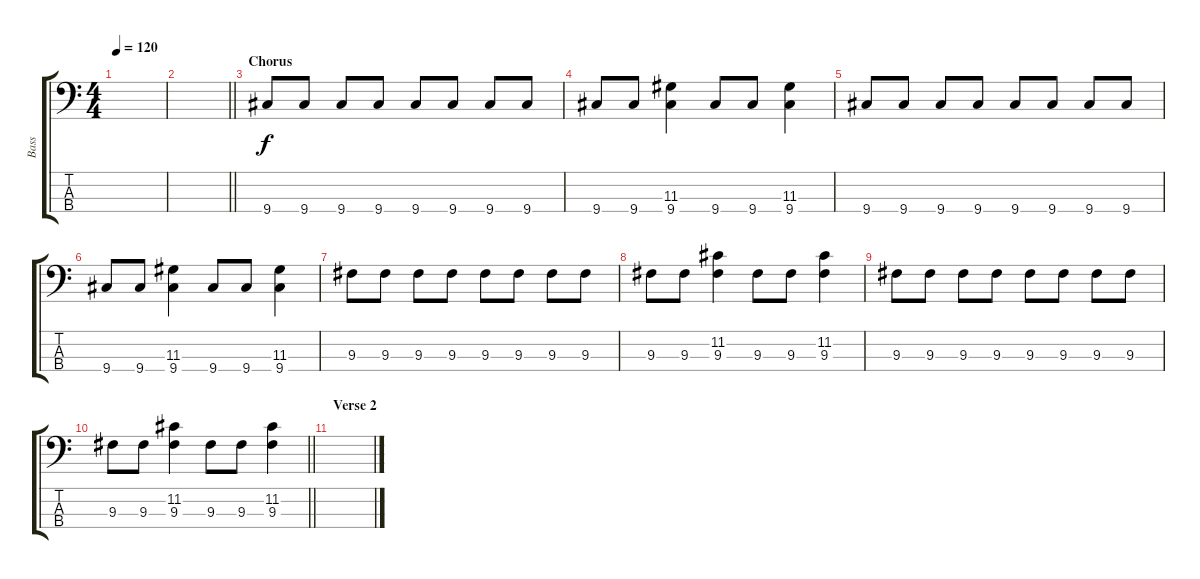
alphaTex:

\track ("Bass" "Bass") {instrument electricbassfinger}
\staff {score tabs}
\tuning (G2 D2 A1 E1) {hide}
\ts (4 4)
\tempo 120
\clef f4
\ks c
|
\barLineRight lightlight
|
\section ("" "Chorus")
9.4.8 9.4.8 9.4.8 9.4.8 9.4.8 9.4.8 9.4.8 9.4.8 |
9.4.8 9.4.8 (11.3 9.4).4 9.4.8 9.4.8 (11.3 9.4).4 |
9.4.8 9.4.8 9.4.8 9.4.8 9.4.8 9.4.8 9.4.8 9.4.8 |
9.4.8 9.4.8 (11.3 9.4).4 9.4.8 9.4.8 (11.3 9.4).4 |
9.3.8 9.3.8 9.3.8 9.3.8 9.3.8 9.3.8 9.3.8 9.3.8 |
9.3.8 9.3.8 (11.2 9.3).4 9.3.8 9.3.8 (11.2 9.3).4 |
9.3.8 9.3.8 9.3.8 9.3.8 9.3.8 9.3.8 9.3.8 9.3.8 |
\barLineRight lightlight
9.3.8 9.3.8 (11.2 9.3).4 9.3.8 9.3.8 (11.2 9.3).4 |
\section ("" "Verse 2")
